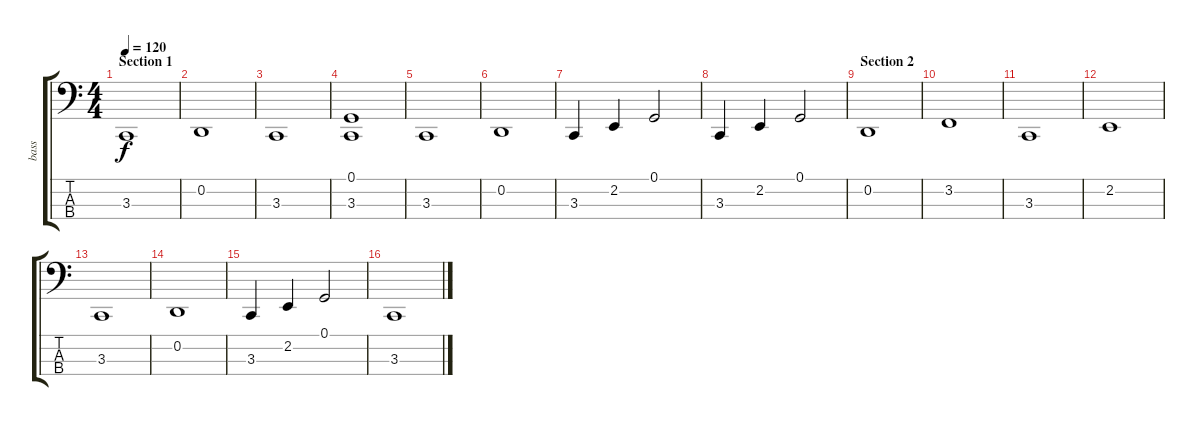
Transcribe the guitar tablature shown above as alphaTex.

\track ("bass" "bass") {instrument tremolostrings}
\staff {score tabs}
\tuning (G2 D2 A1 E1) {hide}
\ts (4 4)
\section ("" "Section 1")
\tempo 120
\clef f4
\ks c
3.3.1{dy f instrument tremolostrings} |
0.2.1 |
3.3.1 |
(0.1 3.3).1 |
3.3.1 |
0.2.1 |
3.3.4 2.2.4 0.1.2 |
3.3.4 2.2.4 0.1.2 |
\section ("" "Section 2")
0.2.1 |
3.2.1 |
3.3.1 |
2.2.1 |
3.3.1 |
0.2.1 |
3.3.4 2.2.4 0.1.2 |
3.3.1
